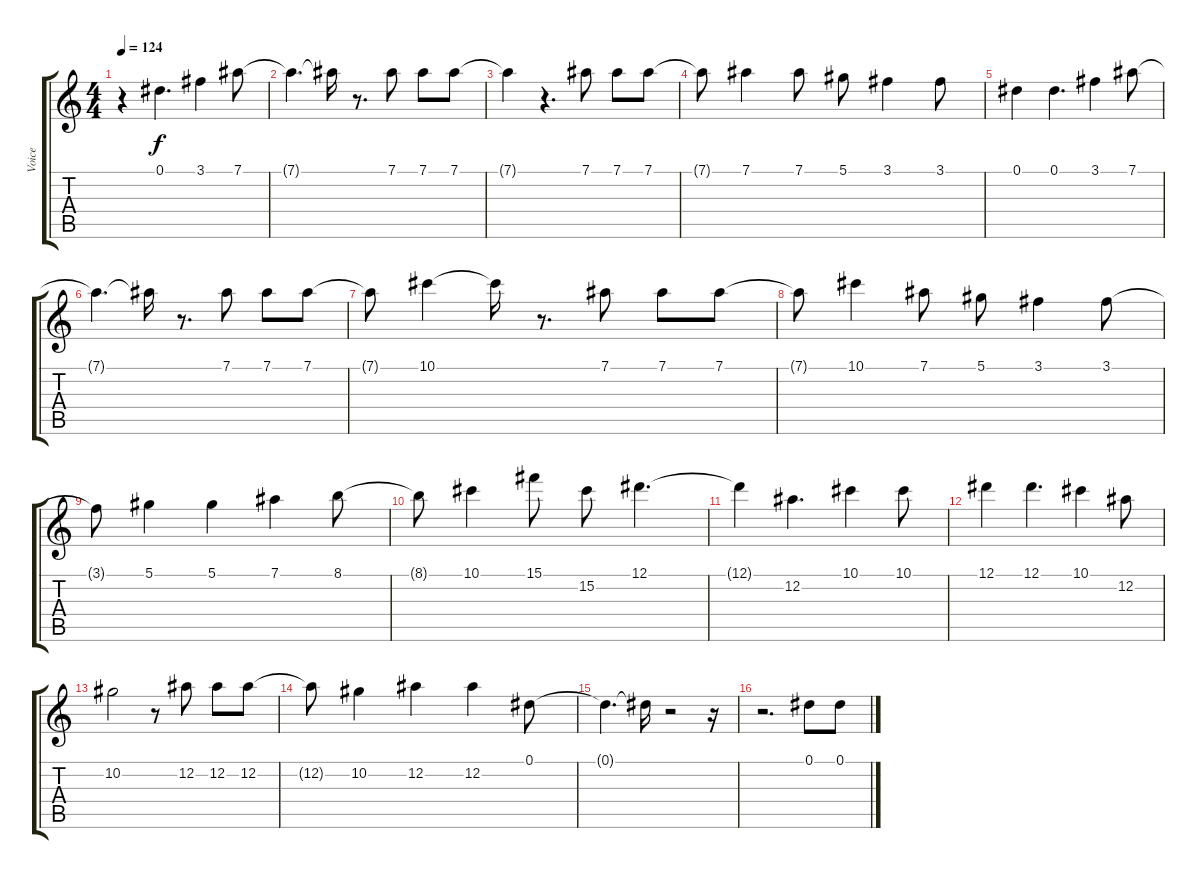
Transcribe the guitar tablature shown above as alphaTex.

\track ("Voice" "Voice") {instrument contrabass}
\staff {score tabs}
\tuning (Eb4 Bb3 Gb3 Db3 Ab2 Eb2) {hide}
\ts (4 4)
\tempo 124
\clef g2
\ks c
r.4{dy f} 0.1.4{d} 3.1.4 7.1.8 |
7.1{t}.4{d} 7.1{t}.16 r.8{d} 7.1.8 7.1.8 7.1.8 |
7.1{t}.4 r.4{d} 7.1.8 7.1.8 7.1.8 |
7.1{t}.8 7.1.4 7.1.8 5.1.8 3.1.4 3.1.8 |
0.1.4 0.1.4{d} 3.1.4 7.1.8 |
7.1{t}.4{d} 7.1{t}.16 r.8{d} 7.1.8 7.1.8 7.1.8 |
7.1{t}.8 10.1.4 10.1{t}.16 r.8{d} 7.1.8 7.1.8 7.1.8 |
7.1{t}.8 10.1.4 7.1.8 5.1.8 3.1.4 3.1.8 |
3.1{t}.8 5.1.4 5.1.4 7.1.4 8.1.8 |
8.1{t}.8 10.1.4 15.1.8 15.2.8 12.1.4{d} |
12.1{t}.4 12.2.4{d} 10.1.4 10.1.8 |
12.1.4 12.1.4{d} 10.1.4 12.2.8 |
10.2.2 r.8 12.2.8 12.2.8 12.2.8 |
12.2{t}.8 10.2.4 12.2.4 12.2.4 0.1.8 |
0.1{t}.4{d} 0.1{t}.16 r.2 r.16 |
r.2{d} 0.1.8 0.1.8
